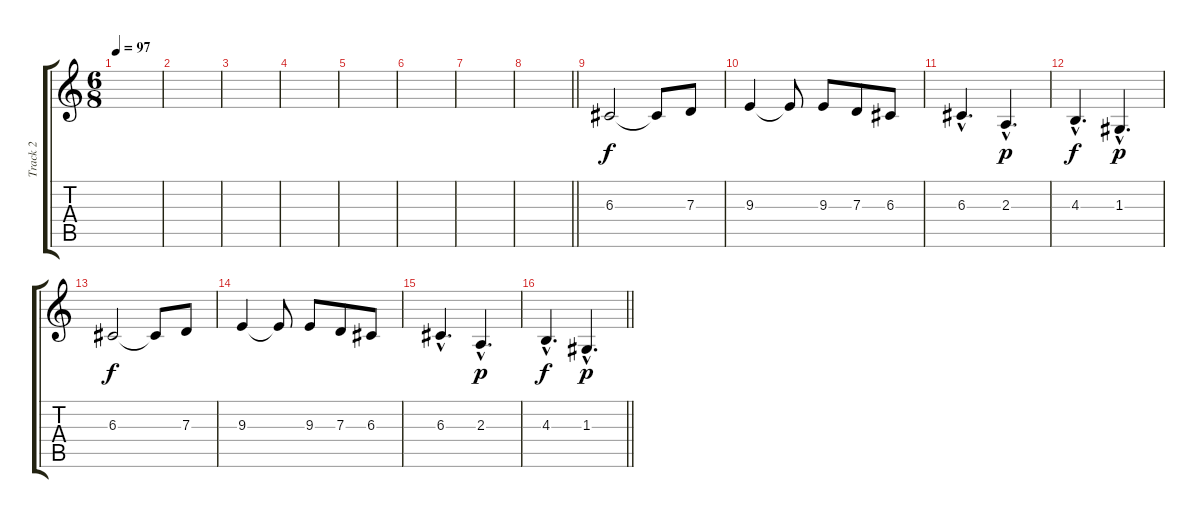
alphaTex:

\track ("Track 2" "Track 2") {instrument acousticgrandpiano}
\staff {score tabs}
\tuning (E4 B3 G3 D3 A2 E2) {hide}
\ts (6 8)
\tempo 97
\clef g2
\ks c
|
|
|
|
|
|
|
\barLineRight lightlight
|
6.3.2 6.3{t}.8 7.3.8 |
9.3.4 9.3{t}.8 9.3.8 7.3.8 6.3.8 |
6.3{hac}.4{d} 2.3{hac}.4{d dy p} |
4.3{hac}.4{d dy f} 1.3{hac}.4{d dy p} |
6.3.2{dy f} 6.3{t}.8 7.3.8 |
9.3.4 9.3{t}.8 9.3.8 7.3.8 6.3.8 |
6.3{hac}.4{d} 2.3{hac}.4{d dy p} |
\barLineRight lightlight
4.3{hac}.4{d dy f} 1.3{hac}.4{d dy p}
